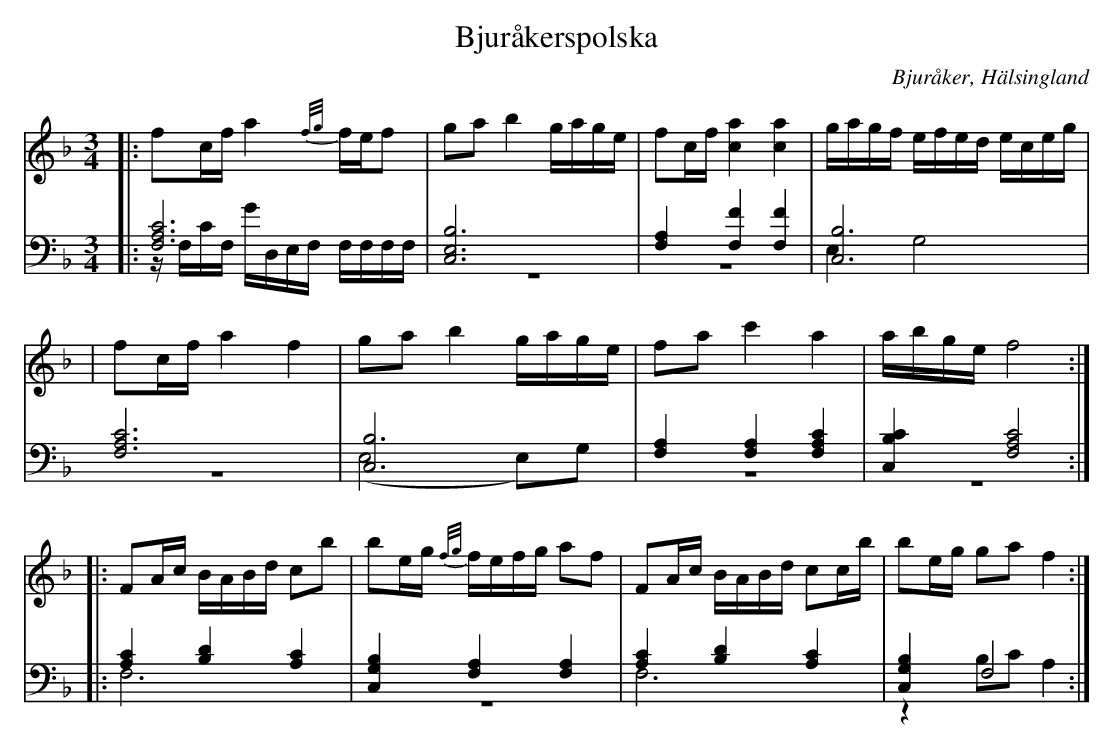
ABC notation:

X:1
T: Bjuråkerspolska
O: Bjuråker, Hälsingland
M: 3/4
L: 1/8
K: F
V:1
V:2
V:3 merge
V: 1
|:fc/f/ a2 {f/g/}f/e/f|ga b2 g/a/g/e/|fc/f/ [c2a2] [c2a2]|g/a/g/f/ e/f/e/d/ e/c/e/g/|
|fc/f/ a2 f2|ga b2 g/a/g/e/|fa c'2 a2| a/b/g/e/ f4:|
|:FA/c/ B/A/B/d/ cb|be/g/ {f/g/}f/e/f/g/ af|FA/c/ B/A/B/d/ cc/b/|be/g/ ga f2:|
V:2 clef=bass
|:[F,6A,6C6]|[C,6E,6B,6]|[F,2A,2] [F,2F2] [F,2F2]|[C,6B,6]|
[F,6A,6C6]|[C,6B,6]|[F,2A,2] [F,2A,2] [F,2A,2C2]|[C,2B,2C2] [F,4A,4C4]:|
 |:[A,2C2] [B,2D2] [A,2C2]|[C,2G,2B,2] [F,2A,2] [F,2A,2]|[A,2C2] [B,2D2] [A,2C2]|[C,2G,2B,2] F,4 :|
V:3 clef=bass
 |:z/F,/C/F,/ G/D,/E,/F,/ F,/F,/F,/F,/|z6|z6|E,2 G,4|
 |z6|(E,4 E,)G,|z6|z6:|
|:F,6|z6|F,6|z2 B,C A,2:|
